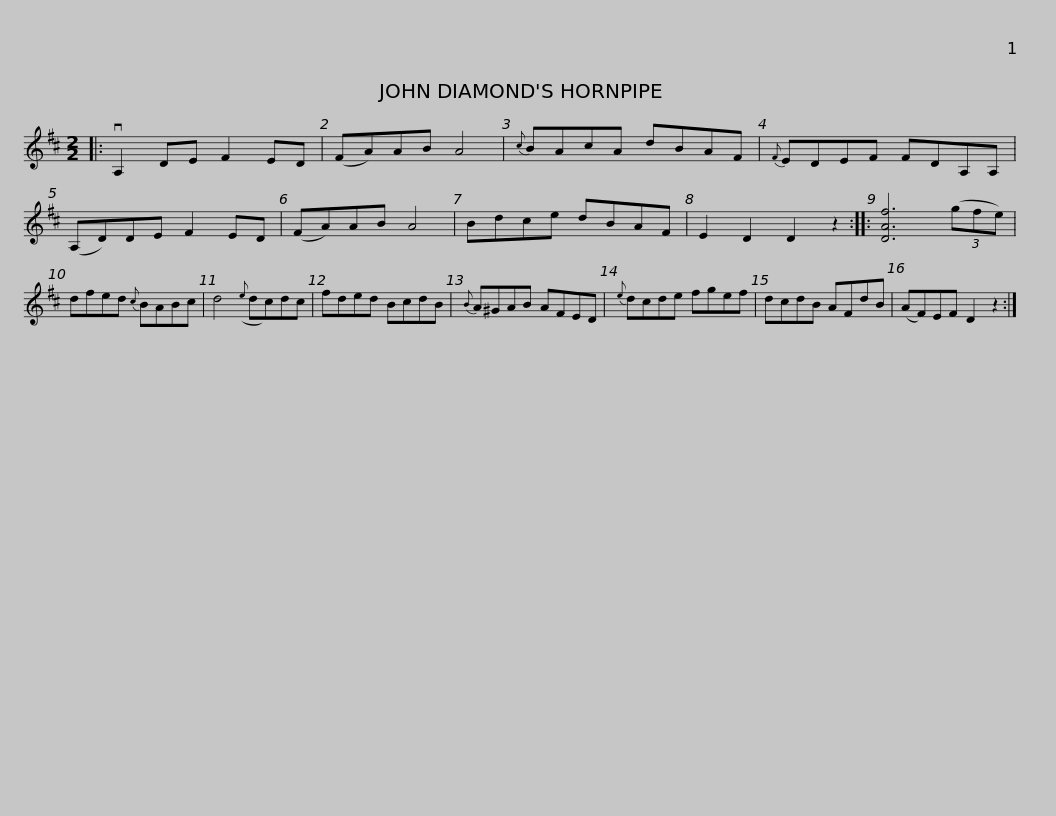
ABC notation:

X:1
L:1/8
M:2/2
I:linebreak $
K:D
V:1 treble
V:1
|: vA,2 DE F2 ED | (FA)AB A4 |{c} BAcA dBAF |{F} EDEF FDA,A, | (A,D)DE F2 ED | %5
 (FA)AB A4 |$ Bdce dBAF | E2 D2 D2 z2 :: [DAf]6 (3(gfe) | dfed{c} BABc | %10
 d4({e} dc)dc | fded BcdB |${B} A^GAB AFED |{e} dcde fgef | dcdB AFdB | %15
 (AF)EF D2 z2 :| %16
